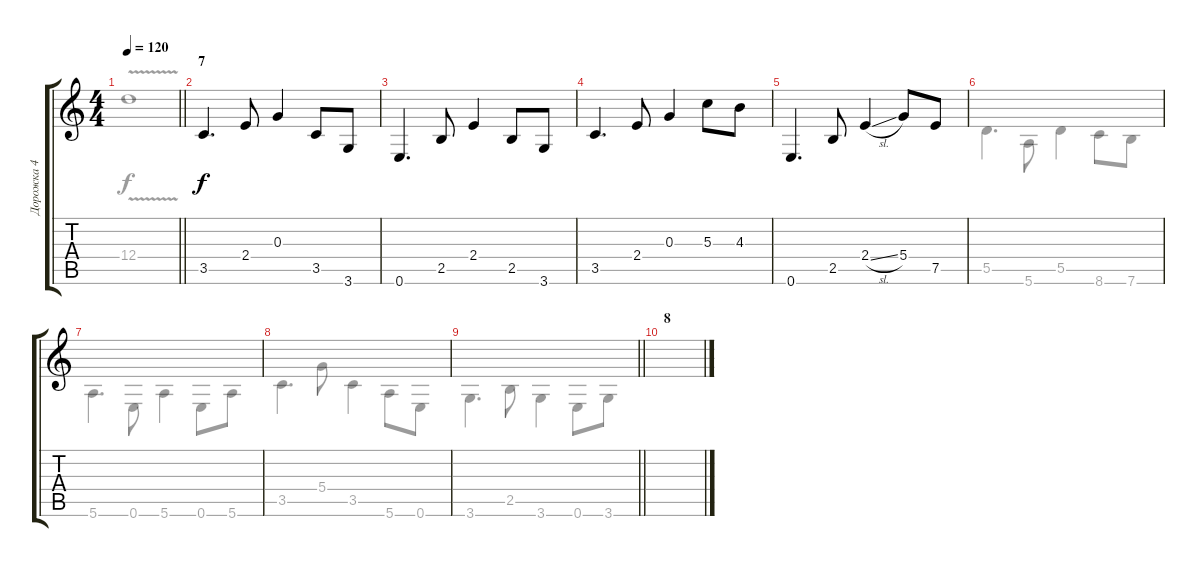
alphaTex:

\track ("Дорожка 4" "Дорожка 4") {instrument overdrivenguitar}
\staff {score tabs}
\tuning (E4 B3 G3 D3 A2 E2) {hide}
\voice
\ts (4 4)
\tempo 120
\clef g2
\barLineRight lightlight
\ks c
|
\section ("" "7")
3.5.4{d} 2.4.8 0.3.4 3.5.8 3.6.8 |
0.6.4{d} 2.5.8 2.4.4 2.5.8 3.6.8 |
3.5.4{d} 2.4.8 0.3.4 5.3.8 4.3.8 |
0.6.4{d} 2.5.8 2.4{sl}.4 5.4.8 7.5.8 |
|
|
|
\barLineRight lightlight
|
\section ("" "8")
|
|
|
|
|
|
\voice
\clef g2
\ottava regular
\simile none
\barLineRight lightlight
\ks c
12.4{v}.1{dy f} |
|
|
|
|
5.5.4{d} 5.6.8 5.5.4 8.6.8 7.6.8 |
5.6.4{d} 0.6.8 5.6.4 0.6.8 5.6.8 |
3.5.4{d} 5.4.8 3.5.4 5.6.8 0.6.8 |
\barLineRight lightlight
3.6.4{d} 2.5.8 3.6.4 0.6.8 3.6.8 |
|
|
|
|
|
|
